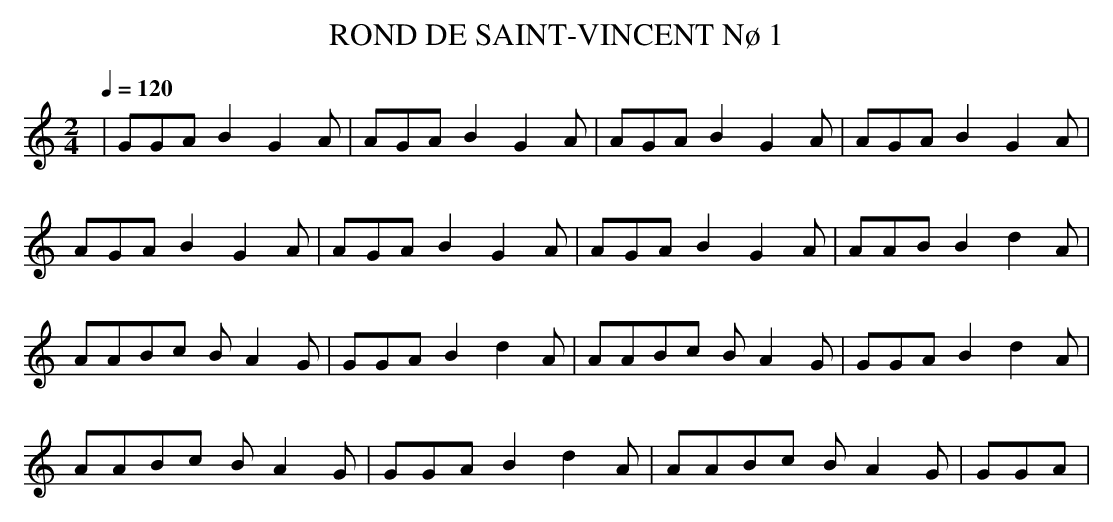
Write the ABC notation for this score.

X:1
T:ROND DE SAINT-VINCENT Nø 1
M:2/4
L:1/8
Q:1/4=120
K:C % 0 sharps
|GGAB2G2A|AGAB2G2A|AGAB2G2A|AGAB2G2A|
AGAB2G2A|AGAB2G2A|AGAB2G2A|AABB2d2A|
AABc BA2G|GGAB2d2A|AABc BA2G|GGAB2d2A|
AABc BA2G|GGAB2d2A|AABc BA2G|GGA|
